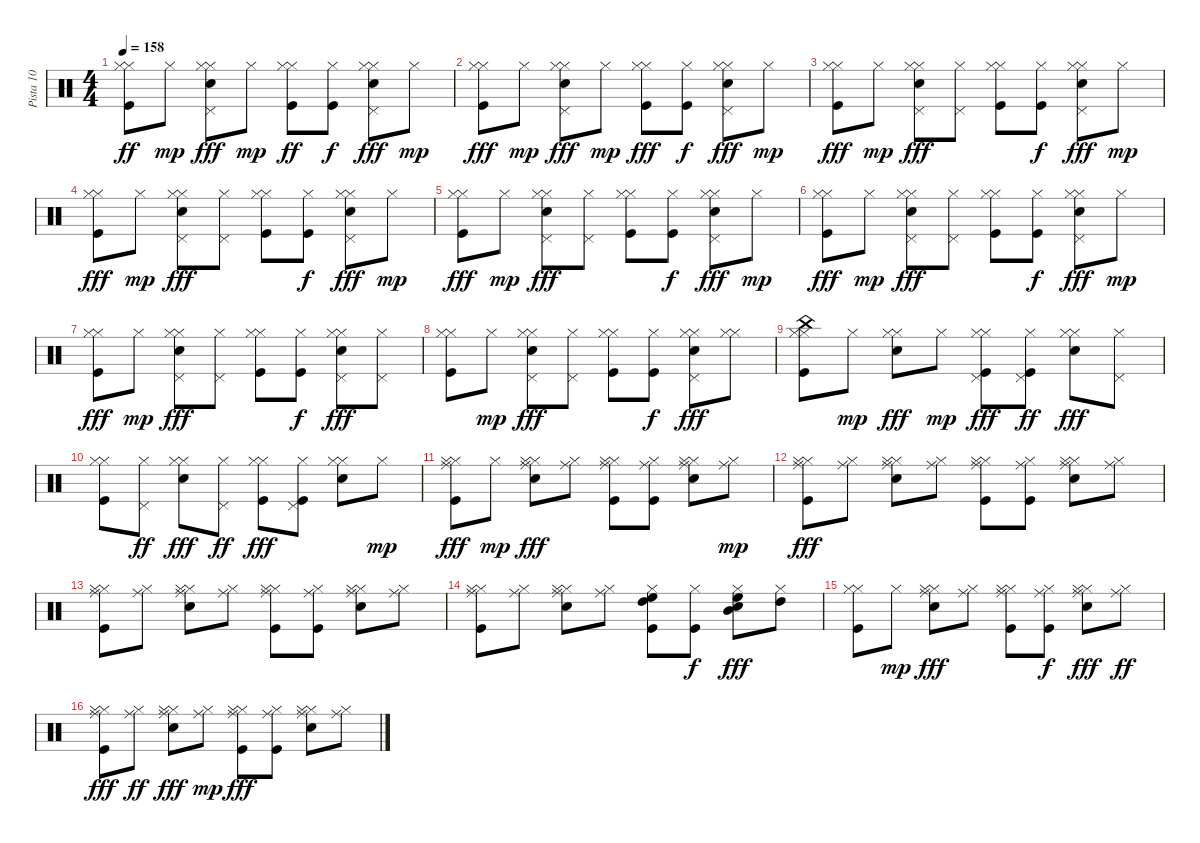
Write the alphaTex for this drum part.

\track ("Pista 10" "Pista 10") {instrument percussion}
\staff {score}
\articulation defaults
\ts (4 4)
\tempo 158
\clef neutral
\ks c
("Hi-Hat (closed)" "Kick (hit)" "Hi-Hat (closed)").8{dy ff} "Hi-Hat (closed)".8{dy mp} ("Snare (hit) 2" "Hi-Hat (closed)" "Pedal Hi-Hat (hit)" "Hi-Hat (closed)").8{dy fff} "Hi-Hat (closed)".8{dy mp} ("Hi-Hat (closed)" "Kick (hit)" "Hi-Hat (closed)").8{dy ff} ("Hi-Hat (closed)" "Kick (hit)").8{dy f} ("Snare (hit) 2" "Hi-Hat (closed)" "Pedal Hi-Hat (hit)" "Hi-Hat (closed)").8{dy fff} "Hi-Hat (closed)".8{dy mp} |
("Hi-Hat (closed)" "Kick (hit)" "Hi-Hat (closed)").8{dy fff} "Hi-Hat (closed)".8{dy mp} ("Snare (hit) 2" "Hi-Hat (closed)" "Pedal Hi-Hat (hit)" "Hi-Hat (closed)").8{dy fff} "Hi-Hat (closed)".8{dy mp} ("Hi-Hat (closed)" "Kick (hit)" "Hi-Hat (closed)").8{dy fff} ("Hi-Hat (closed)" "Kick (hit)").8{dy f} ("Snare (hit) 2" "Hi-Hat (closed)" "Pedal Hi-Hat (hit)" "Hi-Hat (closed)").8{dy fff} "Hi-Hat (closed)".8{dy mp} |
("Hi-Hat (closed)" "Kick (hit)" "Hi-Hat (closed)").8{dy fff} "Hi-Hat (closed)".8{dy mp} ("Snare (hit) 2" "Hi-Hat (closed)" "Hi-Hat (closed)" "Pedal Hi-Hat (hit)").8{dy fff} ("Hi-Hat (closed)" "Pedal Hi-Hat (hit)").8 ("Hi-Hat (closed)" "Kick (hit)" "Hi-Hat (closed)").8 ("Hi-Hat (closed)" "Kick (hit)").8{dy f} ("Snare (hit) 2" "Hi-Hat (closed)" "Pedal Hi-Hat (hit)" "Hi-Hat (closed)").8{dy fff} "Hi-Hat (closed)".8{dy mp} |
("Hi-Hat (closed)" "Kick (hit)" "Hi-Hat (closed)").8{dy fff} "Hi-Hat (closed)".8{dy mp} ("Snare (hit) 2" "Hi-Hat (closed)" "Pedal Hi-Hat (hit)" "Hi-Hat (closed)").8{dy fff} ("Hi-Hat (closed)" "Pedal Hi-Hat (hit)").8 ("Hi-Hat (closed)" "Kick (hit)" "Hi-Hat (closed)").8 ("Hi-Hat (closed)" "Kick (hit)").8{dy f} ("Snare (hit) 2" "Hi-Hat (closed)" "Hi-Hat (closed)" "Pedal Hi-Hat (hit)").8{dy fff} "Hi-Hat (closed)".8{dy mp} |
("Hi-Hat (closed)" "Kick (hit)" "Hi-Hat (closed)").8{dy fff} "Hi-Hat (closed)".8{dy mp} ("Snare (hit) 2" "Hi-Hat (closed)" "Pedal Hi-Hat (hit)" "Hi-Hat (closed)").8{dy fff} ("Hi-Hat (closed)" "Pedal Hi-Hat (hit)").8 ("Hi-Hat (closed)" "Kick (hit)" "Hi-Hat (closed)").8 ("Hi-Hat (closed)" "Kick (hit)").8{dy f} ("Snare (hit) 2" "Hi-Hat (closed)" "Pedal Hi-Hat (hit)" "Hi-Hat (closed)").8{dy fff} "Hi-Hat (closed)".8{dy mp} |
("Hi-Hat (closed)" "Kick (hit)" "Hi-Hat (closed)").8{dy fff} "Hi-Hat (closed)".8{dy mp} ("Snare (hit) 2" "Hi-Hat (closed)" "Pedal Hi-Hat (hit)" "Hi-Hat (closed)").8{dy fff} ("Hi-Hat (closed)" "Pedal Hi-Hat (hit)").8 ("Hi-Hat (closed)" "Kick (hit)" "Hi-Hat (closed)").8 ("Hi-Hat (closed)" "Kick (hit)").8{dy f} ("Snare (hit) 2" "Hi-Hat (closed)" "Pedal Hi-Hat (hit)" "Hi-Hat (closed)").8{dy fff} "Hi-Hat (closed)".8{dy mp} |
("Hi-Hat (closed)" "Kick (hit)" "Hi-Hat (closed)").8{dy fff} "Hi-Hat (closed)".8{dy mp} ("Snare (hit) 2" "Hi-Hat (closed)" "Pedal Hi-Hat (hit)" "Hi-Hat (closed)").8{dy fff} ("Hi-Hat (closed)" "Pedal Hi-Hat (hit)").8 ("Hi-Hat (closed)" "Kick (hit)" "Hi-Hat (closed)").8 ("Hi-Hat (closed)" "Kick (hit)").8{dy f} ("Snare (hit) 2" "Hi-Hat (closed)" "Pedal Hi-Hat (hit)" "Hi-Hat (closed)").8{dy fff} ("Hi-Hat (closed)" "Pedal Hi-Hat (hit)").8 |
("Hi-Hat (closed)" "Kick (hit)" "Hi-Hat (closed)").8 "Hi-Hat (closed)".8{dy mp} ("Snare (hit) 2" "Hi-Hat (closed)" "Hi-Hat (closed)" "Pedal Hi-Hat (hit)").8{dy fff} ("Hi-Hat (closed)" "Pedal Hi-Hat (hit)").8 ("Hi-Hat (closed)" "Kick (hit)" "Hi-Hat (closed)").8 ("Hi-Hat (closed)" "Kick (hit)").8{dy f} ("Snare (hit) 2" "Hi-Hat (closed)" "Pedal Hi-Hat (hit)" "Hi-Hat (closed)").8{dy fff} ("Hi-Hat (closed)" "Hi-Hat (closed)").8 |
("Hi-Hat (closed)" "Kick (hit)" "China (hit)" "Hi-Hat (closed)").8 "Hi-Hat (closed)".8{dy mp} ("Snare (hit) 2" "Hi-Hat (closed)" "Hi-Hat (closed)").8{dy fff} "Hi-Hat (closed)".8{dy mp} ("Hi-Hat (closed)" "Kick (hit)" "Hi-Hat (closed)" "Pedal Hi-Hat (hit)").8{dy fff} ("Hi-Hat (closed)" "Kick (hit)" "Pedal Hi-Hat (hit)").8{dy ff} ("Snare (hit) 2" "Hi-Hat (closed)" "Hi-Hat (closed)").8{dy fff} ("Hi-Hat (closed)" "Pedal Hi-Hat (hit)").8 |
("Hi-Hat (closed)" "Kick (hit)" "Hi-Hat (closed)").8 ("Hi-Hat (closed)" "Pedal Hi-Hat (hit)").8{dy ff} ("Snare (hit) 2" "Hi-Hat (closed)" "Hi-Hat (closed)").8{dy fff} ("Hi-Hat (closed)" "Pedal Hi-Hat (hit)").8{dy ff} ("Hi-Hat (closed)" "Kick (hit)" "Hi-Hat (closed)").8{dy fff} ("Hi-Hat (closed)" "Kick (hit)" "Pedal Hi-Hat (hit)").8 ("Snare (hit) 2" "Hi-Hat (closed)" "Hi-Hat (closed)").8 "Hi-Hat (closed)".8{dy mp} |
("Hi-Hat (closed)" "Kick (hit)" "Ride (middle)" "Hi-Hat (closed)").8{dy fff} "Hi-Hat (closed)".8{dy mp} ("Snare (hit) 2" "Hi-Hat (closed)" "Ride (middle)" "Hi-Hat (closed)").8{dy fff} ("Hi-Hat (closed)" "Ride (middle)").8 ("Hi-Hat (closed)" "Kick (hit)" "Ride (middle)" "Hi-Hat (closed)").8 ("Hi-Hat (closed)" "Kick (hit)" "Ride (middle)").8 ("Snare (hit) 2" "Hi-Hat (closed)" "Ride (middle)" "Hi-Hat (closed)").8 ("Hi-Hat (closed)" "Ride (middle)").8{dy mp} |
("Hi-Hat (closed)" "Kick (hit)" "Hi-Hat (closed)" "Ride (middle)").8{dy fff} ("Hi-Hat (closed)" "Ride (middle)").8 ("Snare (hit) 2" "Hi-Hat (closed)" "Ride (middle)" "Hi-Hat (closed)").8 ("Hi-Hat (closed)" "Ride (middle)").8 ("Hi-Hat (closed)" "Kick (hit)" "Ride (middle)" "Hi-Hat (closed)").8 ("Hi-Hat (closed)" "Kick (hit)" "Ride (middle)").8 ("Snare (hit) 2" "Hi-Hat (closed)" "Ride (middle)" "Hi-Hat (closed)").8 ("Hi-Hat (closed)" "Ride (middle)").8 |
("Hi-Hat (closed)" "Kick (hit)" "Ride (middle)" "Hi-Hat (closed)").8 ("Hi-Hat (closed)" "Ride (middle)").8 ("Snare (hit) 2" "Hi-Hat (closed)" "Ride (middle)" "Hi-Hat (closed)").8 ("Hi-Hat (closed)" "Ride (middle)").8 ("Hi-Hat (closed)" "Kick (hit)" "Ride (middle)" "Hi-Hat (closed)").8 ("Hi-Hat (closed)" "Kick (hit)" "Ride (middle)").8 ("Snare (hit) 2" "Hi-Hat (closed)" "Ride (middle)" "Hi-Hat (closed)").8 ("Hi-Hat (closed)" "Ride (middle)").8 |
("Hi-Hat (closed)" "Kick (hit)" "Hi-Hat (closed)" "Ride (middle)").8 ("Hi-Hat (closed)" "Ride (middle)").8 ("Snare (hit) 2" "Hi-Hat (closed)" "Ride (middle)" "Hi-Hat (closed)").8 ("Hi-Hat (closed)" "Ride (middle)").8 ("Hi-Hat (closed)" "Kick (hit)" "High Floor Tom (hit)" "High Tom (hit)").8 ("Hi-Hat (closed)" "Kick (hit)").8{dy f} ("Snare (hit) 2" "Hi-Hat (closed)" "High Floor Tom (hit)" "Mid Tom (hit)").8{dy fff} ("Hi-Hat (closed)" "High Tom (hit)").8 |
("Hi-Hat (closed)" "Kick (hit)" "Hi-Hat (closed)").8 "Hi-Hat (closed)".8{dy mp} ("Snare (hit) 2" "Hi-Hat (closed)" "Ride (middle)" "Hi-Hat (closed)").8{dy fff} ("Hi-Hat (closed)" "Ride (middle)").8 ("Hi-Hat (closed)" "Kick (hit)" "Ride (middle)" "Hi-Hat (closed)").8 ("Hi-Hat (closed)" "Kick (hit)" "Ride (middle)").8{dy f} ("Snare (hit) 2" "Hi-Hat (closed)" "Ride (middle)" "Hi-Hat (closed)").8{dy fff} ("Hi-Hat (closed)" "Ride (middle)").8{dy ff} |
("Hi-Hat (closed)" "Kick (hit)" "Ride (middle)" "Hi-Hat (closed)").8{dy fff} ("Hi-Hat (closed)" "Ride (middle)").8{dy ff} ("Snare (hit) 2" "Hi-Hat (closed)" "Hi-Hat (closed)" "Ride (middle)").8{dy fff} ("Hi-Hat (closed)" "Ride (middle)").8{dy mp} ("Hi-Hat (closed)" "Kick (hit)" "Ride (middle)" "Hi-Hat (closed)").8{dy fff} ("Hi-Hat (closed)" "Kick (hit)" "Ride (middle)").8 ("Snare (hit) 2" "Hi-Hat (closed)" "Hi-Hat (closed)" "Ride (middle)").8 ("Hi-Hat (closed)" "Ride (middle)").8
